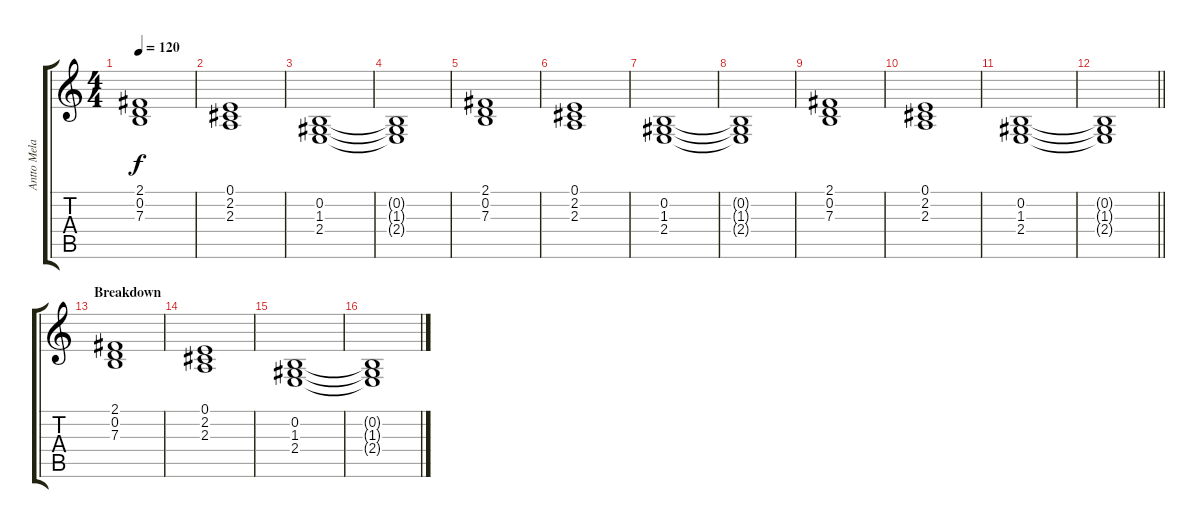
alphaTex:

\track ("Antto Melasniemi (Keyboard)" "Antto Mela") {instrument churchorgan}
\staff {score tabs}
\tuning (E4 B3 G3 D3 A2 E2) {hide}
\ts (4 4)
\tempo 120
\clef g2
\ks c
(2.1 0.2 7.3).1{dy f} |
(0.1 2.2 2.3).1 |
(0.2 1.3 2.4).1 |
(0.2{t} 1.3{t} 2.4{t}).1 |
(2.1 0.2 7.3).1 |
(0.1 2.2 2.3).1 |
(0.2 1.3 2.4).1 |
(0.2{t} 1.3{t} 2.4{t}).1 |
(2.1 0.2 7.3).1 |
(0.1 2.2 2.3).1 |
(0.2 1.3 2.4).1 |
\barLineRight lightlight
(0.2{t} 1.3{t} 2.4{t}).1 |
\section ("" "Breakdown")
(2.1 0.2 7.3).1 |
(0.1 2.2 2.3).1 |
(0.2 1.3 2.4).1 |
(0.2{t} 1.3{t} 2.4{t}).1
